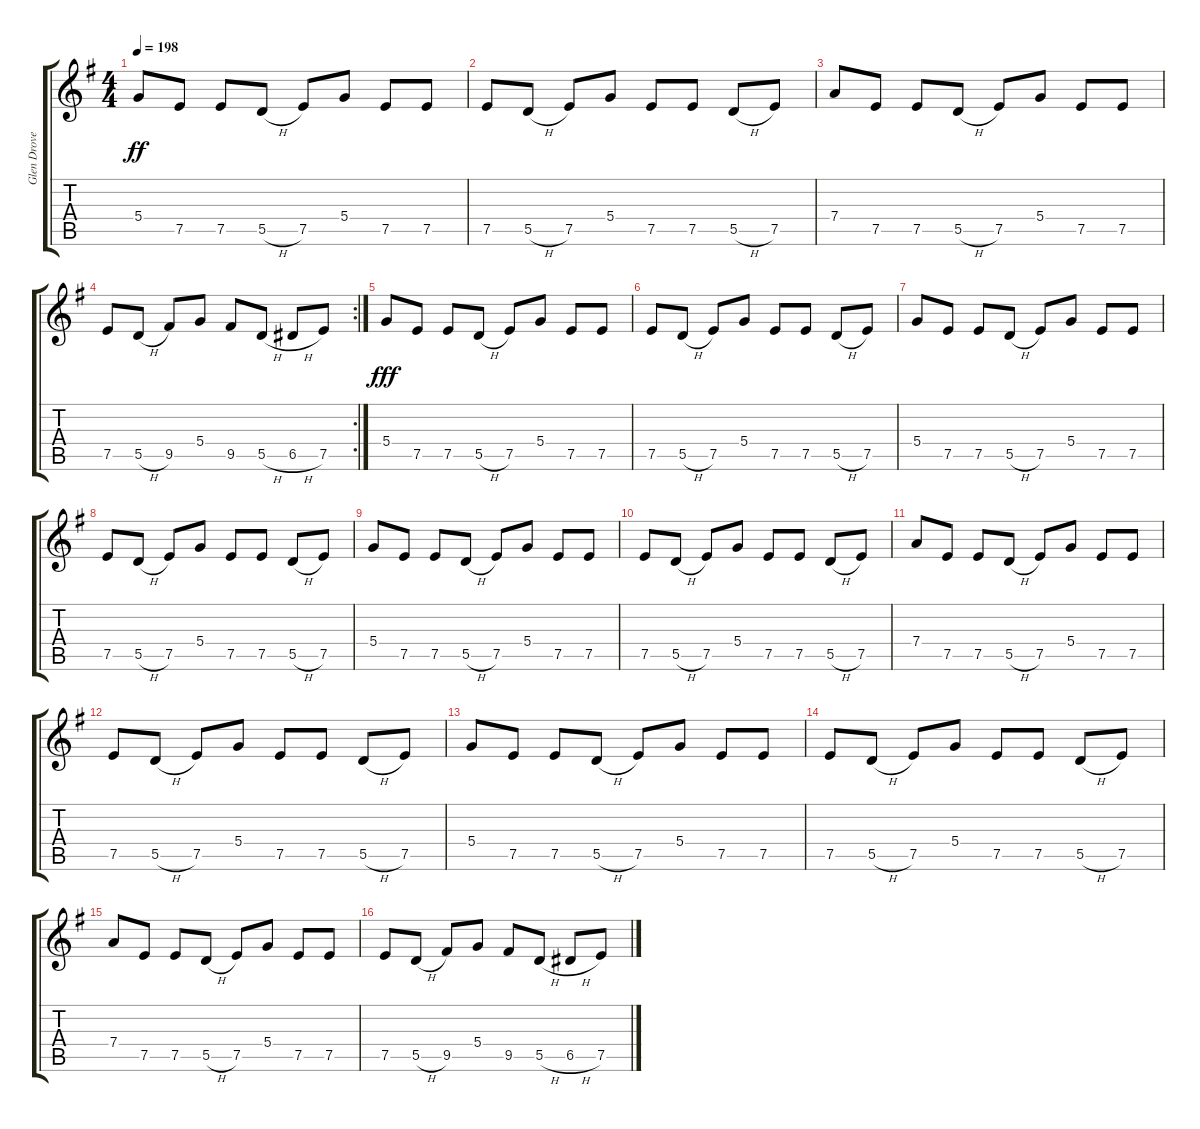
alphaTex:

\track ("Glen Drover" "Glen Drove") {instrument overdrivenguitar}
\staff {score tabs}
\tuning (E4 B3 G3 D3 A2 E2) {hide}
\ts (4 4)
\tempo 198
\clef g2
\ks g
5.4.8{dy ff} 7.5.8 7.5.8 5.5{h}.8 7.5.8 5.4.8 7.5.8 7.5.8 |
7.5.8 5.5{h}.8 7.5.8 5.4.8 7.5.8 7.5.8 5.5{h}.8 7.5.8 |
7.4.8 7.5.8 7.5.8 5.5{h}.8 7.5.8 5.4.8 7.5.8 7.5.8 |
\rc 2
7.5.8 5.5{h}.8 9.5.8 5.4.8 9.5.8 5.5{h}.8 6.5{h}.8 7.5.8 |
5.4.8{dy fff} 7.5.8 7.5.8 5.5{h}.8 7.5.8 5.4.8 7.5.8 7.5.8 |
7.5.8 5.5{h}.8 7.5.8 5.4.8 7.5.8 7.5.8 5.5{h}.8 7.5.8 |
5.4.8 7.5.8 7.5.8 5.5{h}.8 7.5.8 5.4.8 7.5.8 7.5.8 |
7.5.8 5.5{h}.8 7.5.8 5.4.8 7.5.8 7.5.8 5.5{h}.8 7.5.8 |
5.4.8 7.5.8 7.5.8 5.5{h}.8 7.5.8 5.4.8 7.5.8 7.5.8 |
7.5.8 5.5{h}.8 7.5.8 5.4.8 7.5.8 7.5.8 5.5{h}.8 7.5.8 |
7.4.8 7.5.8 7.5.8 5.5{h}.8 7.5.8 5.4.8 7.5.8 7.5.8 |
7.5.8 5.5{h}.8 7.5.8 5.4.8 7.5.8 7.5.8 5.5{h}.8 7.5.8 |
5.4.8 7.5.8 7.5.8 5.5{h}.8 7.5.8 5.4.8 7.5.8 7.5.8 |
7.5.8 5.5{h}.8 7.5.8 5.4.8 7.5.8 7.5.8 5.5{h}.8 7.5.8 |
7.4.8 7.5.8 7.5.8 5.5{h}.8 7.5.8 5.4.8 7.5.8 7.5.8 |
7.5.8 5.5{h}.8 9.5.8 5.4.8 9.5.8 5.5{h}.8 6.5{h}.8 7.5.8
